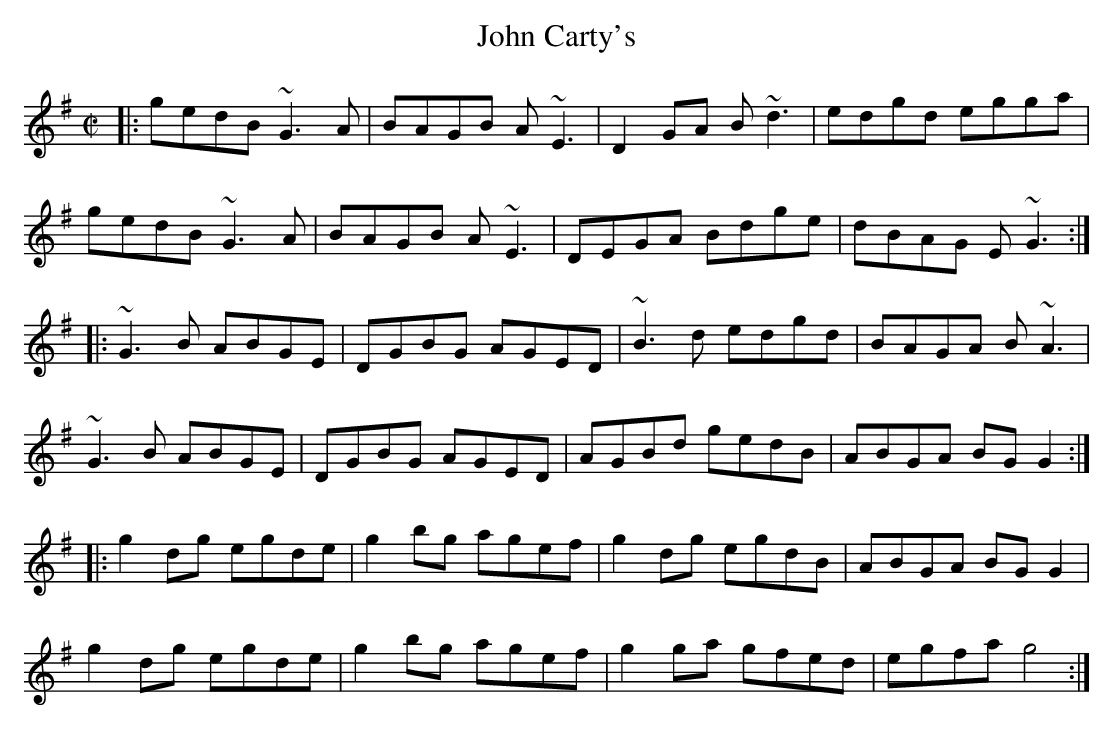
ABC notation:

X:1
T:John Carty's
M:C|
K:G
|: gedB ~G3A | BAGB A~E3 | D2GA B~d3 | edgd egga |
gedB ~G3A | BAGB A~E3 | DEGA Bdge | dBAG E~G3 :|
|: ~G3B ABGE | DGBG AGED | ~B3d edgd | BAGA B~A3 |
~G3B ABGE | DGBG AGED | AGBd gedB | ABGA BGG2 :|
|: g2dg egde | g2bg agef | g2dg egdB | ABGA BGG2 |
g2dg egde | g2bg agef | g2ga gfed | egfa g4 :|
